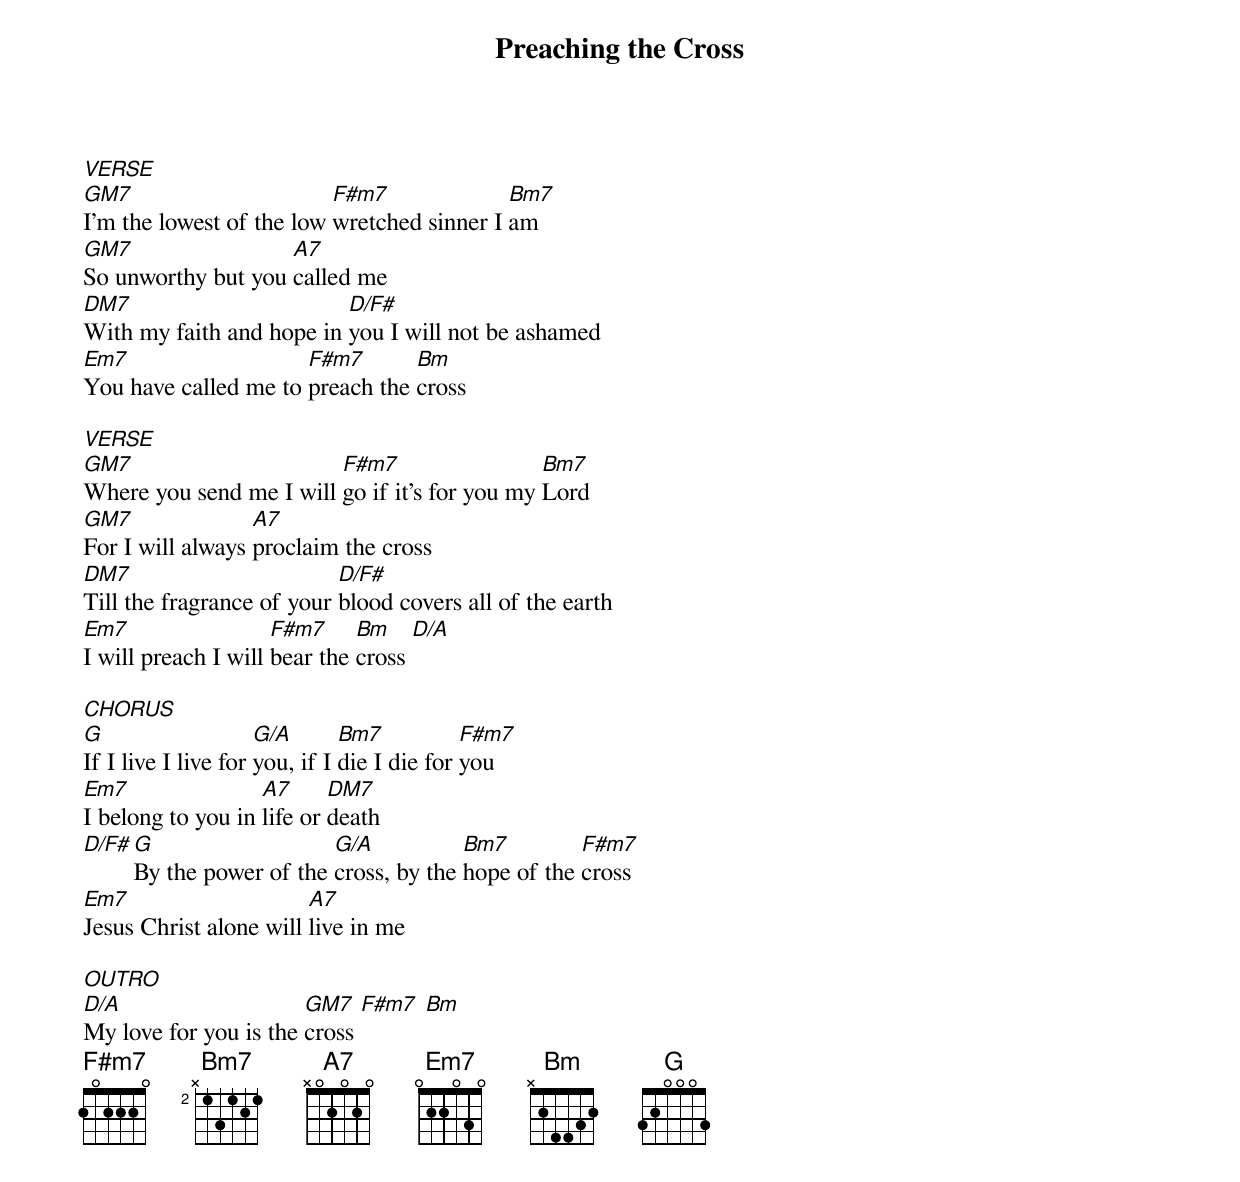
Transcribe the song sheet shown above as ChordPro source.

{title: Preaching the Cross}
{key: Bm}
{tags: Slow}
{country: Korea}

[VERSE]
[GM7]I'm the lowest of the low [F#m7]wretched sinner I [Bm7]am
[GM7]So unworthy but you [A7]called me
[DM7]With my faith and hope in [D/F#]you I will not be ashamed
[Em7]You have called me to [F#m7]preach the [Bm]cross

[VERSE]
[GM7]Where you send me I will [F#m7]go if it’s for you my [Bm7]Lord
[GM7]For I will always [A7]proclaim the cross
[DM7]Till the fragrance of your [D/F#]blood covers all of the earth
[Em7]I will preach I will [F#m7]bear the [Bm]cross [D/A]

[CHORUS]
[G]If I live I live for [G/A]you, if I [Bm7]die I die for [F#m7]you
[Em7]I belong to you in [A7]life or [DM7]death
[D/F#][G]By the power of the [G/A]cross, by the [Bm7]hope of the [F#m7]cross
[Em7]Jesus Christ alone will [A7]live in me

[OUTRO]
[D/A]My love for you is the [GM7]cross [F#m7] [Bm]
